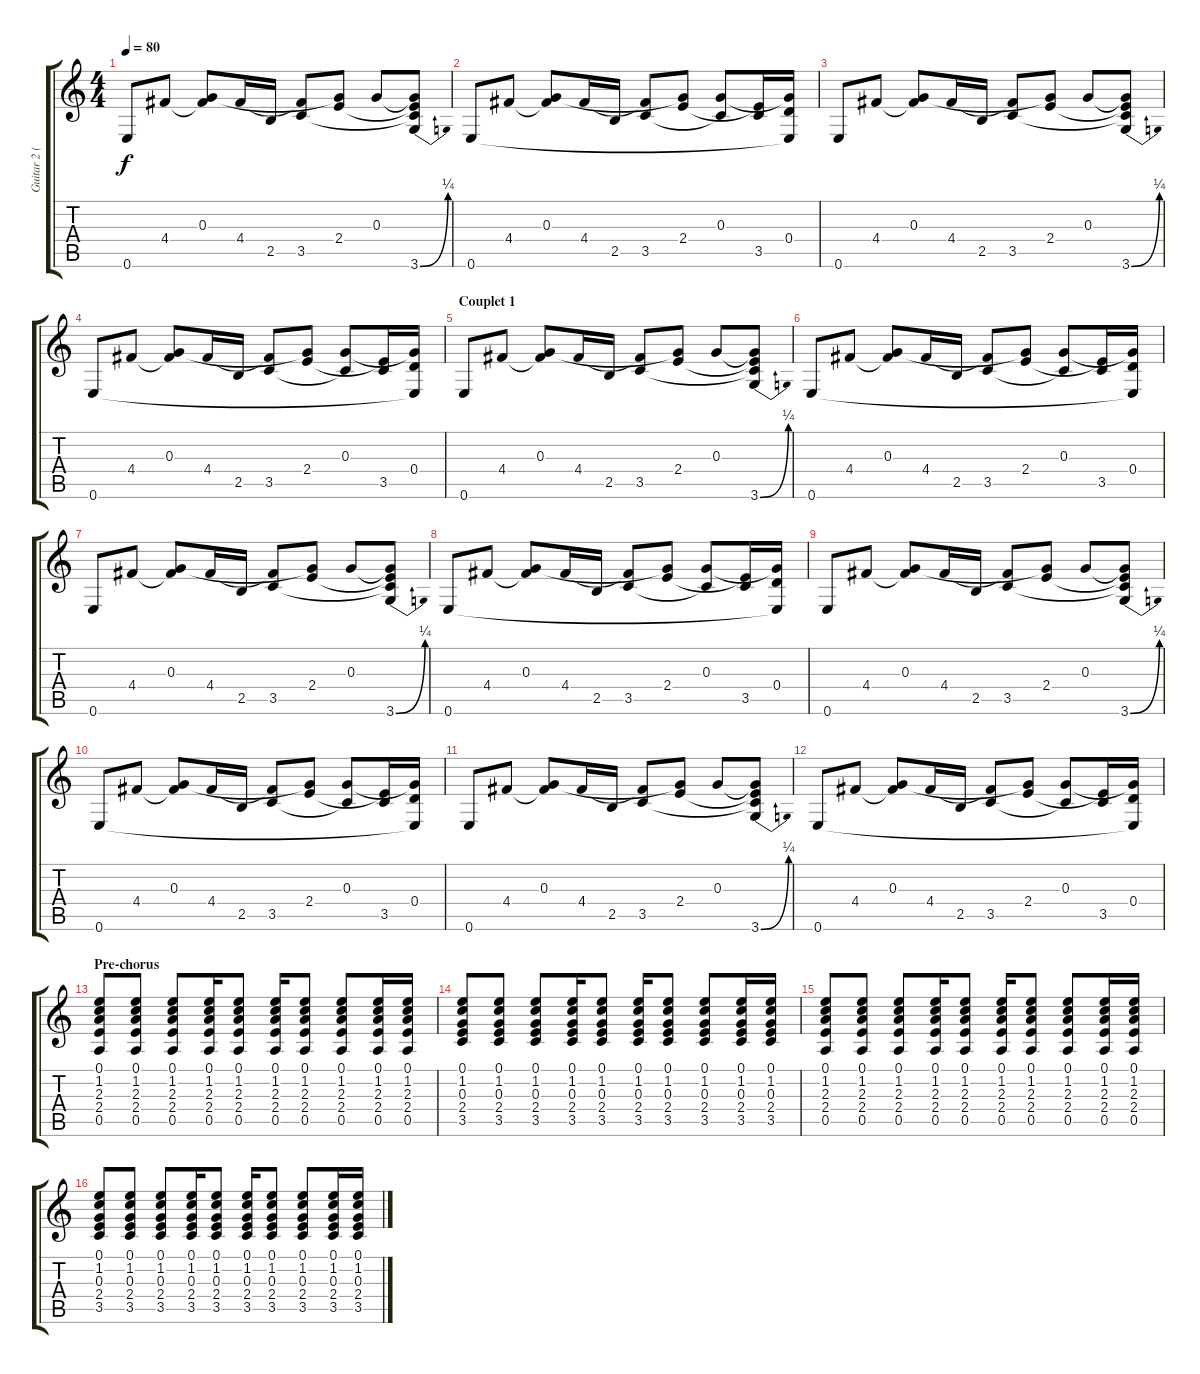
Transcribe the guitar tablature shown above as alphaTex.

\track ("Guitar 2 (Baptiste)" "Guitar 2 (") {instrument acousticguitarsteel}
\staff {score tabs}
\tuning (E4 B3 G3 D3 A2 E2) {hide}
\ts (4 4)
\tempo 80
\clef g2
\ks c
0.6.8{dy f instrument acousticguitarsteel} 4.4.8 (0.3 4.4{t}).8 4.4.16 2.5.16 (4.4{t} 3.5).8 (0.3{t} 2.4).8 0.3.8 (0.3{t} 2.4{t} 3.5{t} 3.6{be (bend 0 0 60 1)}).8 |
0.6.8 4.4.8 (0.3 4.4{t}).8 4.4.16 2.5.16 (4.4{t} 3.5).8 (0.3{t} 2.4).8 (0.3 3.5{t}).8 (2.4{t} 3.5).16 (0.3{t} 0.4 0.6{t}).16 |
0.6.8 4.4.8 (0.3 4.4{t}).8 4.4.16 2.5.16 (4.4{t} 3.5).8 (0.3{t} 2.4).8 0.3.8 (0.3{t} 2.4{t} 3.5{t} 3.6{be (bend 0 0 60 1)}).8 |
0.6.8 4.4.8 (0.3 4.4{t}).8 4.4.16 2.5.16 (4.4{t} 3.5).8 (0.3{t} 2.4).8 (0.3 3.5{t}).8 (2.4{t} 3.5).16 (0.3{t} 0.4 0.6{t}).16 |
\section ("" "Couplet 1")
0.6.8 4.4.8 (0.3 4.4{t}).8 4.4.16 2.5.16 (4.4{t} 3.5).8 (0.3{t} 2.4).8 0.3.8 (0.3{t} 2.4{t} 3.5{t} 3.6{be (bend 0 0 60 1)}).8 |
0.6.8 4.4.8 (0.3 4.4{t}).8 4.4.16 2.5.16 (4.4{t} 3.5).8 (0.3{t} 2.4).8 (0.3 3.5{t}).8 (2.4{t} 3.5).16 (0.3{t} 0.4 0.6{t}).16 |
0.6.8 4.4.8 (0.3 4.4{t}).8 4.4.16 2.5.16 (4.4{t} 3.5).8 (0.3{t} 2.4).8 0.3.8 (0.3{t} 2.4{t} 3.5{t} 3.6{be (bend 0 0 60 1)}).8 |
0.6.8 4.4.8 (0.3 4.4{t}).8 4.4.16 2.5.16 (4.4{t} 3.5).8 (0.3{t} 2.4).8 (0.3 3.5{t}).8 (2.4{t} 3.5).16 (0.3{t} 0.4 0.6{t}).16 |
0.6.8 4.4.8 (0.3 4.4{t}).8 4.4.16 2.5.16 (4.4{t} 3.5).8 (0.3{t} 2.4).8 0.3.8 (0.3{t} 2.4{t} 3.5{t} 3.6{be (bend 0 0 60 1)}).8 |
0.6.8 4.4.8 (0.3 4.4{t}).8 4.4.16 2.5.16 (4.4{t} 3.5).8 (0.3{t} 2.4).8 (0.3 3.5{t}).8 (2.4{t} 3.5).16 (0.3{t} 0.4 0.6{t}).16 |
0.6.8 4.4.8 (0.3 4.4{t}).8 4.4.16 2.5.16 (4.4{t} 3.5).8 (0.3{t} 2.4).8 0.3.8 (0.3{t} 2.4{t} 3.5{t} 3.6{be (bend 0 0 60 1)}).8 |
0.6.8 4.4.8 (0.3 4.4{t}).8 4.4.16 2.5.16 (4.4{t} 3.5).8 (0.3{t} 2.4).8 (0.3 3.5{t}).8 (2.4{t} 3.5).16 (0.3{t} 0.4 0.6{t}).16 |
\section ("" "Pre-chorus")
(0.1 1.2 2.3 2.4 0.5).8 (0.1 1.2 2.3 2.4 0.5).8 (0.1 1.2 2.3 2.4 0.5).8 (0.1 1.2 2.3 2.4 0.5).16 (0.1 1.2 2.3 2.4 0.5).8 (0.1 1.2 2.3 2.4 0.5).16 (0.1 1.2 2.3 2.4 0.5).8 (0.1 1.2 2.3 2.4 0.5).8 (0.1 1.2 2.3 2.4 0.5).16 (0.1 1.2 2.3 2.4 0.5).16 |
(0.1 1.2 0.3 2.4 3.5).8 (0.1 1.2 0.3 2.4 3.5).8 (0.1 1.2 0.3 2.4 3.5).8 (0.1 1.2 0.3 2.4 3.5).16 (0.1 1.2 0.3 2.4 3.5).8 (0.1 1.2 0.3 2.4 3.5).16 (0.1 1.2 0.3 2.4 3.5).8 (0.1 1.2 0.3 2.4 3.5).8 (0.1 1.2 0.3 2.4 3.5).16 (0.1 1.2 0.3 2.4 3.5).16 |
(0.1 1.2 2.3 2.4 0.5).8 (0.1 1.2 2.3 2.4 0.5).8 (0.1 1.2 2.3 2.4 0.5).8 (0.1 1.2 2.3 2.4 0.5).16 (0.1 1.2 2.3 2.4 0.5).8 (0.1 1.2 2.3 2.4 0.5).16 (0.1 1.2 2.3 2.4 0.5).8 (0.1 1.2 2.3 2.4 0.5).8 (0.1 1.2 2.3 2.4 0.5).16 (0.1 1.2 2.3 2.4 0.5).16 |
(0.1 1.2 0.3 2.4 3.5).8 (0.1 1.2 0.3 2.4 3.5).8 (0.1 1.2 0.3 2.4 3.5).8 (0.1 1.2 0.3 2.4 3.5).16 (0.1 1.2 0.3 2.4 3.5).8 (0.1 1.2 0.3 2.4 3.5).16 (0.1 1.2 0.3 2.4 3.5).8 (0.1 1.2 0.3 2.4 3.5).8 (0.1 1.2 0.3 2.4 3.5).16 (0.1 1.2 0.3 2.4 3.5).16
